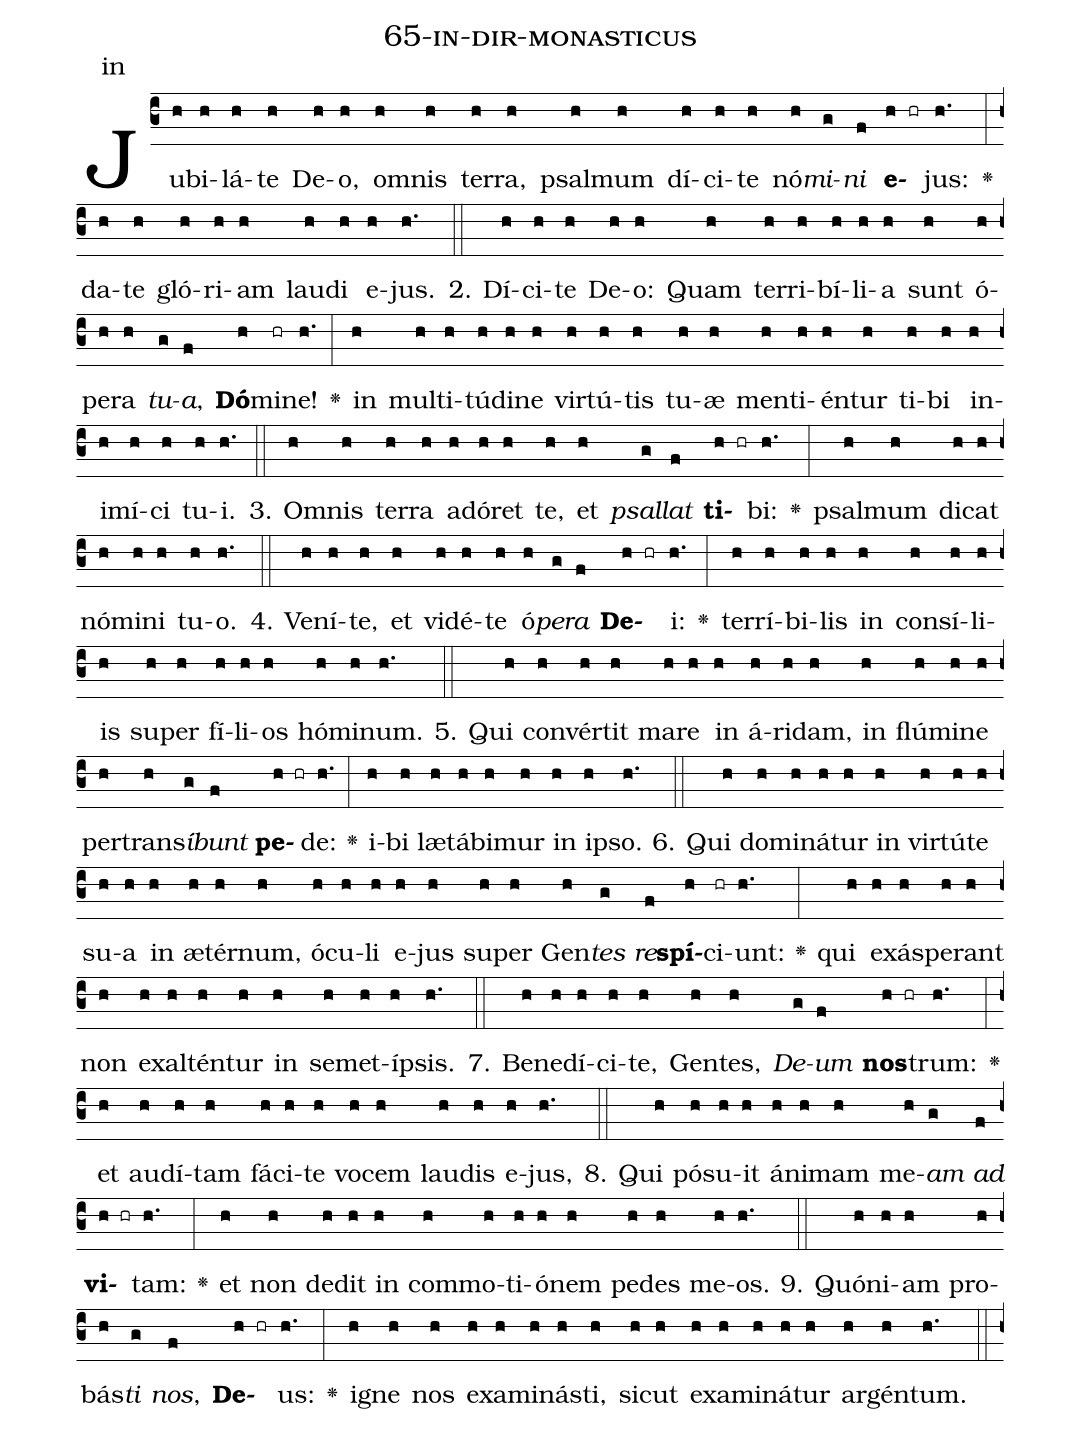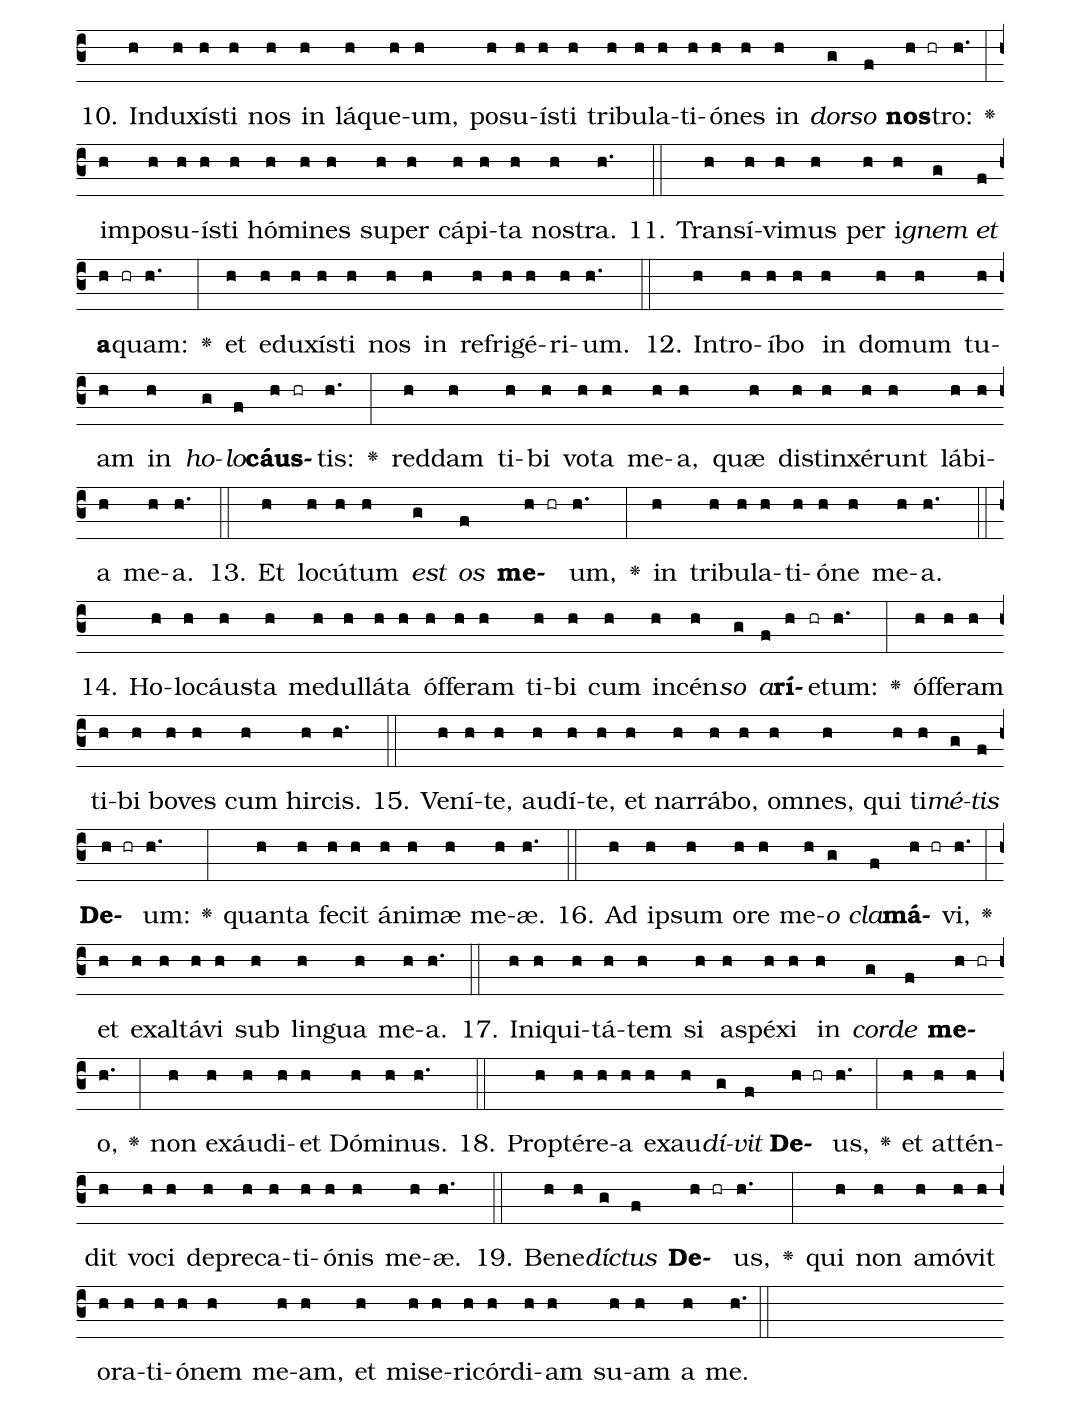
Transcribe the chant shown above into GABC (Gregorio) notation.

name: 65-in-dir-monasticus;
annotation: in;
%%
(c3)Ju(h)bi(h)lá(h)te(h) De(h)o,(h) om(h)nis(h) ter(h)ra,(h) psal(h)mum(h) dí(h)ci(h)te(h) nó(h)<i>mi</i>(g)<i>ni</i>(f) <b>e</b>(h hr)jus:(h.) <v>\greheightstar</v>(:) da(h)te(h) gló(h)ri(h)am(h) lau(h)di(h) e(h)jus.(h.) (::)
2. Dí(h)ci(h)te(h) De(h)o:(h) Quam(h) ter(h)ri(h)bí(h)li(h)a(h) sunt(h) ó(h)pe(h)ra(h) <i>tu</i>(g)<i>a</i>,(f) <b>Dó</b>(h)mi(hr)ne!(h.) <v>\greheightstar</v>(:) in(h) mul(h)ti(h)tú(h)di(h)ne(h) vir(h)tú(h)tis(h) tu(h)æ(h) men(h)ti(h)én(h)tur(h) ti(h)bi(h) in(h)i(h)mí(h)ci(h) tu(h)i.(h.) (::)
3. Om(h)nis(h) ter(h)ra(h) ad(h)ó(h)ret(h) te,(h) et(h) <i>psal</i>(g)<i>lat</i>(f) <b>ti</b>(h hr)bi:(h.) <v>\greheightstar</v>(:) psal(h)mum(h) di(h)cat(h) nó(h)mi(h)ni(h) tu(h)o.(h.) (::)
4. Ve(h)ní(h)te,(h) et(h) vi(h)dé(h)te(h) ó(h)<i>pe</i>(g)<i>ra</i>(f) <b>De</b>(h hr)i:(h.) <v>\greheightstar</v>(:) ter(h)rí(h)bi(h)lis(h) in(h) con(h)sí(h)li(h)is(h) su(h)per(h) fí(h)li(h)os(h) hó(h)mi(h)num.(h.) (::)
5. Qui(h) con(h)vér(h)tit(h) ma(h)re(h) in(h) á(h)ri(h)dam,(h) in(h) flú(h)mi(h)ne(h) per(h)trans(h)<i>í</i>(g)<i>bunt</i>(f) <b>pe</b>(h hr)de:(h.) <v>\greheightstar</v>(:) i(h)bi(h) læ(h)tá(h)bi(h)mur(h) in(h) ip(h)so.(h.) (::)
6. Qui(h) do(h)mi(h)ná(h)tur(h) in(h) vir(h)tú(h)te(h) su(h)a(h) in(h) æ(h)tér(h)num,(h) ó(h)cu(h)li(h) e(h)jus(h) su(h)per(h) Gen(h)<i>tes</i>(g) <i>re</i>(f)<b>spí</b>(h)ci(hr)unt:(h.) <v>\greheightstar</v>(:) qui(h) ex(h)ás(h)pe(h)rant(h) non(h) ex(h)al(h)tén(h)tur(h) in(h) se(h)met(h)íp(h)sis.(h.) (::)
7. Be(h)ne(h)dí(h)ci(h)te,(h) Gen(h)tes,(h) <i>De</i>(g)<i>um</i>(f) <b>nos</b>(h hr)trum:(h.) <v>\greheightstar</v>(:) et(h) au(h)dí(h)tam(h) fá(h)ci(h)te(h) vo(h)cem(h) lau(h)dis(h) e(h)jus,(h.) (::)
8. Qui(h) pó(h)su(h)it(h) á(h)ni(h)mam(h) me(h)<i>am</i>(g) <i>ad</i>(f) <b>vi</b>(h hr)tam:(h.) <v>\greheightstar</v>(:) et(h) non(h) de(h)dit(h) in(h) com(h)mo(h)ti(h)ó(h)nem(h) pe(h)des(h) me(h)os.(h.) (::)
9. Quón(h)i(h)am(h) pro(h)bás(h)<i>ti</i>(g) <i>nos</i>,(f) <b>De</b>(h hr)us:(h.) <v>\greheightstar</v>(:) i(h)gne(h) nos(h) ex(h)a(h)mi(h)nás(h)ti,(h) sic(h)ut(h) ex(h)a(h)mi(h)ná(h)tur(h) ar(h)gén(h)tum.(h.) (::)
10. In(h)du(h)xís(h)ti(h) nos(h) in(h) lá(h)que(h)um,(h) po(h)su(h)ís(h)ti(h) tri(h)bu(h)la(h)ti(h)ó(h)nes(h) in(h) <i>dor</i>(g)<i>so</i>(f) <b>nos</b>(h hr)tro:(h.) <v>\greheightstar</v>(:) im(h)po(h)su(h)ís(h)ti(h) hó(h)mi(h)nes(h) su(h)per(h) cá(h)pi(h)ta(h) nos(h)tra.(h.) (::)
11. Trans(h)í(h)vi(h)mus(h) per(h) i(h)<i>gnem</i>(g) <i>et</i>(f) <b>a</b>(h hr)quam:(h.) <v>\greheightstar</v>(:) et(h) e(h)du(h)xís(h)ti(h) nos(h) in(h) re(h)fri(h)gé(h)ri(h)um.(h.) (::)
12. In(h)tro(h)í(h)bo(h) in(h) do(h)mum(h) tu(h)am(h) in(h) <i>ho</i>(g)<i>lo</i>(f)<b>cáus</b>(h hr)tis:(h.) <v>\greheightstar</v>(:) red(h)dam(h) ti(h)bi(h) vo(h)ta(h) me(h)a,(h) quæ(h) di(h)stin(h)xé(h)runt(h) lá(h)bi(h)a(h) me(h)a.(h.) (::)
13. Et(h) lo(h)cú(h)tum(h) <i>est</i>(g) <i>os</i>(f) <b>me</b>(h hr)um,(h.) <v>\greheightstar</v>(:) in(h) tri(h)bu(h)la(h)ti(h)ó(h)ne(h) me(h)a.(h.) (::)
14. Ho(h)lo(h)cáus(h)ta(h) me(h)dul(h)lá(h)ta(h) óf(h)fe(h)ram(h) ti(h)bi(h) cum(h) in(h)cén(h)<i>so</i>(g) <i>a</i>(f)<b>rí</b>(h)e(hr)tum:(h.) <v>\greheightstar</v>(:) óf(h)fe(h)ram(h) ti(h)bi(h) bo(h)ves(h) cum(h) hir(h)cis.(h.) (::)
15. Ve(h)ní(h)te,(h) au(h)dí(h)te,(h) et(h) nar(h)rá(h)bo,(h) om(h)nes,(h) qui(h) ti(h)<i>mé</i>(g)<i>tis</i>(f) <b>De</b>(h hr)um:(h.) <v>\greheightstar</v>(:) quan(h)ta(h) fe(h)cit(h) á(h)ni(h)mæ(h) me(h)æ.(h.) (::)
16. Ad(h) ip(h)sum(h) o(h)re(h) me(h)<i>o</i>(g) <i>cla</i>(f)<b>má</b>(h hr)vi,(h.) <v>\greheightstar</v>(:) et(h) ex(h)al(h)tá(h)vi(h) sub(h) lin(h)gua(h) me(h)a.(h.) (::)
17. In(h)i(h)qui(h)tá(h)tem(h) si(h) a(h)spé(h)xi(h) in(h) <i>cor</i>(g)<i>de</i>(f) <b>me</b>(h hr)o,(h.) <v>\greheightstar</v>(:) non(h) ex(h)áu(h)di(h)et(h) Dó(h)mi(h)nus.(h.) (::)
18. Prop(h)tér(h)e(h)a(h) ex(h)au(h)<i>dí</i>(g)<i>vit</i>(f) <b>De</b>(h hr)us,(h.) <v>\greheightstar</v>(:) et(h) at(h)tén(h)dit(h) vo(h)ci(h) de(h)pre(h)ca(h)ti(h)ó(h)nis(h) me(h)æ.(h.) (::)
19. Be(h)ne(h)<i>díc</i>(g)<i>tus</i>(f) <b>De</b>(h hr)us,(h.) <v>\greheightstar</v>(:) qui(h) non(h) a(h)mó(h)vit(h) o(h)ra(h)ti(h)ó(h)nem(h) me(h)am,(h) et(h) mi(h)se(h)ri(h)cór(h)di(h)am(h) su(h)am(h) a(h) me.(h.) (::)
